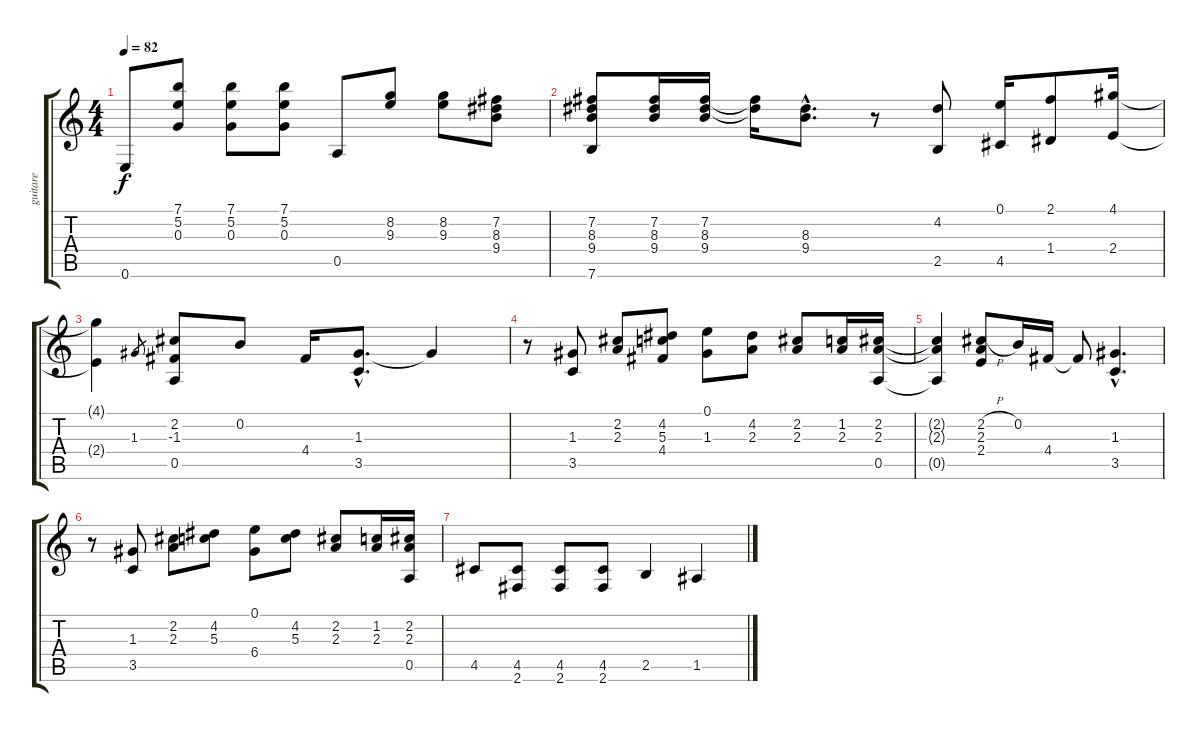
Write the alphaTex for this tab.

\track ("guitare" "guitare") {instrument acousticguitarnylon}
\staff {score tabs}
\tuning (E4 B3 G3 D3 A2 E2) {hide}
\ts (4 4)
\tempo 82
\clef g2
\ks c
0.6.8{dy f} (7.1 5.2 0.3).8 (7.1 5.2 0.3).8 (7.1 5.2 0.3).8 0.5.8 (8.2 9.3).8 (8.2 9.3).8 (7.2 8.3 9.4).8 |
(7.2 8.3 9.4 7.6).8 (7.2 8.3 9.4).16 (7.2 8.3 9.4).16 (7.2{t} 8.3{t}).16 (8.3{hac} 9.4{hac}).8{d} r.8 (4.2 2.5).8 (0.1 4.5).16 (2.1 1.4).8 (4.1 2.4).16 |
(4.1{t} 2.4{t}).4 1.3.8{gr} (2.2 -1.3 0.5).8 0.2.8 4.4.16 (1.3{hac} 3.5{hac}).8{d} 1.3{t}.4 |
r.8 (1.3 3.5).8 (2.2 2.3).8 (4.2 5.3 4.4).8 (0.1 1.3).8 (4.2 2.3).8 (2.2 2.3).8 (1.2 2.3).16 (2.2 2.3 0.5).16 |
(2.2{t} 2.3{t} 0.5{t}).4 (2.2{h} 2.3 2.4).8 0.2.16 4.4.16 4.4{t}.8 (1.3{hac} 3.5{hac}).4{d} |
r.8 (1.3 3.5).8 (2.2 2.3).8 (4.2 5.3).8 (0.1 6.4).8 (4.2 5.3).8 (2.2 2.3).8 (1.2 2.3).16 (2.2 2.3 0.5).16 |
4.5.8 (4.5 2.6).8 (4.5 2.6).8 (4.5 2.6).8 2.5.4 1.5.4
